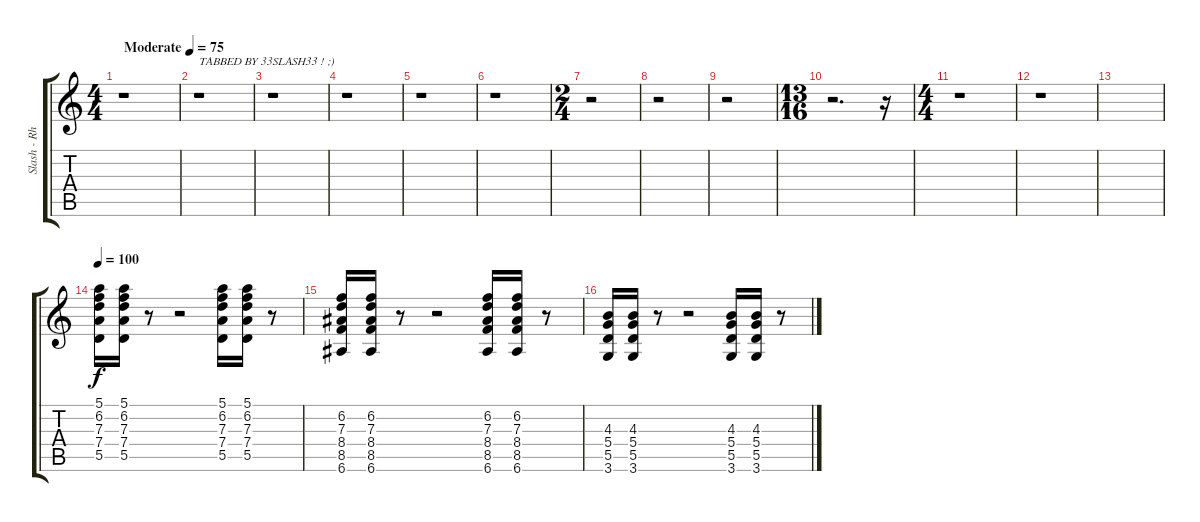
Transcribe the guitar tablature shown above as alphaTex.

\track ("Slash - Rhythm Guitar" "Slash - Rh") {instrument distortionguitar}
\staff {score tabs}
\tuning (E4 B3 G3 D3 A2 E2) {hide}
\ts (4 4)
\tempo (75 "Moderate")
\clef g2
\ks c
r.1{dy f instrument distortionguitar} |
r.1{txt "TABBED BY 33SLASH33 ! ;)"} |
r.1 |
r.1 |
r.1 |
r.1 |
\ts (2 4)
r.2 |
r.2 |
r.2 |
\ts (13 16)
r.2{d} r.16 |
\ts (4 4)
r.1 |
r.1 |
|
\tempo 100
(5.1 6.2 7.3 7.4 5.5).16 (5.1 6.2 7.3 7.4 5.5).16 r.8 r.2 (5.1 6.2 7.3 7.4 5.5).16 (5.1 6.2 7.3 7.4 5.5).16 r.8 |
(6.2 7.3 8.4 8.5 6.6).16 (6.2 7.3 8.4 8.5 6.6).16 r.8 r.2 (6.2 7.3 8.4 8.5 6.6).16 (6.2 7.3 8.4 8.5 6.6).16 r.8 |
(4.3 5.4 5.5 3.6).16 (4.3 5.4 5.5 3.6).16 r.8 r.2 (4.3 5.4 5.5 3.6).16 (4.3 5.4 5.5 3.6).16 r.8
